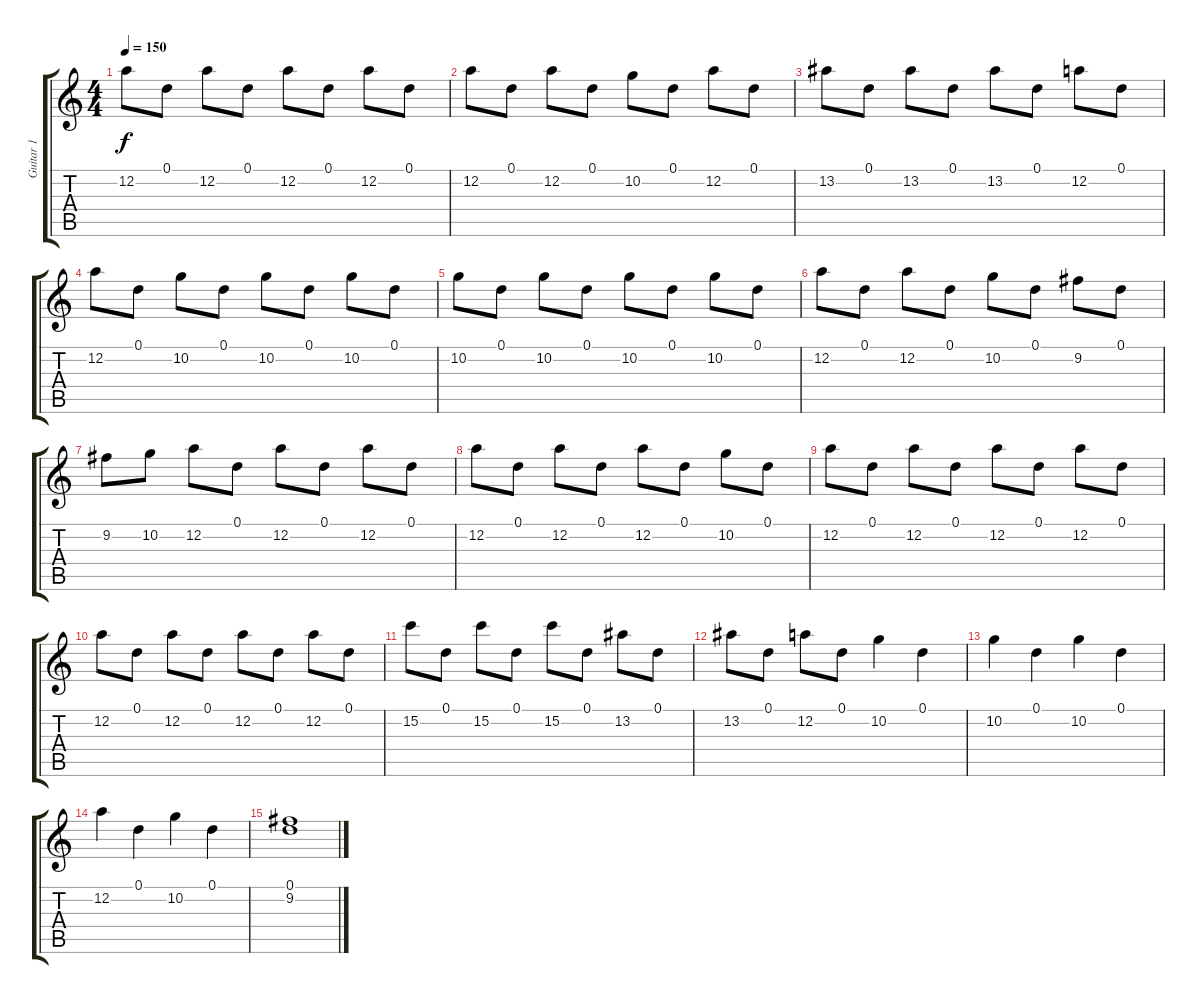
\track ("Guitar 1" "Guitar 1") {instrument distortionguitar}
\staff {score tabs}
\tuning (D4 A3 F3 C3 G2 C2) {hide}
\ts (4 4)
\tempo 150
\clef g2
\ks c
12.2.8{dy f} 0.1.8 12.2.8 0.1.8 12.2.8 0.1.8 12.2.8 0.1.8 |
12.2.8 0.1.8 12.2.8 0.1.8 10.2.8 0.1.8 12.2.8 0.1.8 |
13.2.8 0.1.8 13.2.8 0.1.8 13.2.8 0.1.8 12.2.8 0.1.8 |
12.2.8 0.1.8 10.2.8 0.1.8 10.2.8 0.1.8 10.2.8 0.1.8 |
10.2.8 0.1.8 10.2.8 0.1.8 10.2.8 0.1.8 10.2.8 0.1.8 |
12.2.8 0.1.8 12.2.8 0.1.8 10.2.8 0.1.8 9.2.8 0.1.8 |
9.2.8 10.2.8 12.2.8 0.1.8 12.2.8 0.1.8 12.2.8 0.1.8 |
12.2.8 0.1.8 12.2.8 0.1.8 12.2.8 0.1.8 10.2.8 0.1.8 |
12.2.8 0.1.8 12.2.8 0.1.8 12.2.8 0.1.8 12.2.8 0.1.8 |
12.2.8 0.1.8 12.2.8 0.1.8 12.2.8 0.1.8 12.2.8 0.1.8 |
15.2.8 0.1.8 15.2.8 0.1.8 15.2.8 0.1.8 13.2.8 0.1.8 |
13.2.8 0.1.8 12.2.8 0.1.8 10.2.4 0.1.4 |
10.2.4 0.1.4 10.2.4 0.1.4 |
12.2.4 0.1.4 10.2.4 0.1.4 |
(0.1 9.2).1
